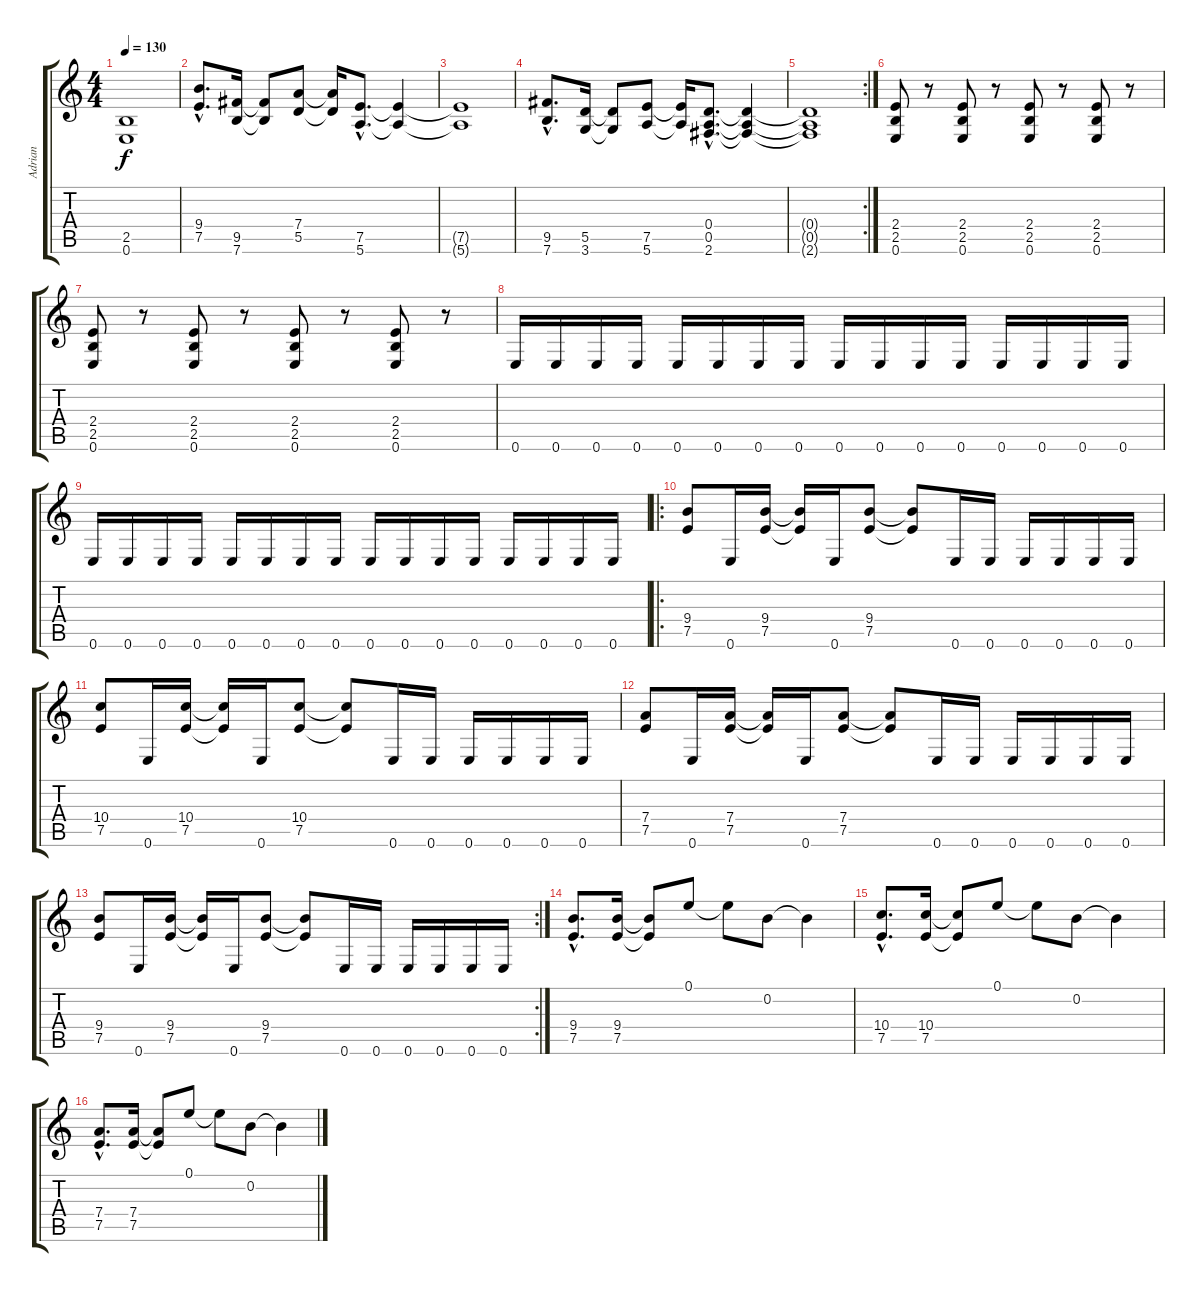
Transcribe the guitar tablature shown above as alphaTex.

\track ("Adrian" "Adrian") {instrument distortionguitar}
\staff {score tabs}
\tuning (E4 B3 G3 D3 A2 E2) {hide}
\ts (4 4)
\tempo 130
\clef g2
\ks c
(2.5{t} 0.6{t}).1{dy f} |
(9.4{hac} 7.5{hac}).8{d} (9.5 7.6).16 (9.5{t} 7.6{t}).8 (7.4 5.5).8 (7.4{t} 5.5{t}).16 (7.5{hac} 5.6{hac}).8{d} (7.5{t} 5.6{t}).4 |
(7.5{t} 5.6{t}).1 |
(9.5{hac} 7.6{hac}).8{d} (5.5 3.6).16 (5.5{t} 3.6{t}).8 (7.5 5.6).8 (7.5{t} 5.6{t}).16 (0.4{hac} 0.5{hac} 2.6{hac}).8{d} (0.4{t} 0.5{t} 2.6{t}).4 |
\rc 2
(0.4{t} 0.5{t} 2.6{t}).1 |
(2.4 2.5 0.6).8 r.8 (2.4 2.5 0.6).8 r.8 (2.4 2.5 0.6).8 r.8 (2.4 2.5 0.6).8 r.8 |
(2.4 2.5 0.6).8 r.8 (2.4 2.5 0.6).8 r.8 (2.4 2.5 0.6).8 r.8 (2.4 2.5 0.6).8 r.8 |
0.6.16 0.6.16 0.6.16 0.6.16 0.6.16 0.6.16 0.6.16 0.6.16 0.6.16 0.6.16 0.6.16 0.6.16 0.6.16 0.6.16 0.6.16 0.6.16 |
0.6.16 0.6.16 0.6.16 0.6.16 0.6.16 0.6.16 0.6.16 0.6.16 0.6.16 0.6.16 0.6.16 0.6.16 0.6.16 0.6.16 0.6.16 0.6.16 |
\ro
(9.4 7.5).8 0.6.16 (9.4 7.5).16 (9.4{t} 7.5{t}).16 0.6.16 (9.4 7.5).8 (9.4{t} 7.5{t}).8 0.6.16 0.6.16 0.6.16 0.6.16 0.6.16 0.6.16 |
(10.4 7.5).8 0.6.16 (10.4 7.5).16 (10.4{t} 7.5{t}).16 0.6.16 (10.4 7.5).8 (10.4{t} 7.5{t}).8 0.6.16 0.6.16 0.6.16 0.6.16 0.6.16 0.6.16 |
(7.4 7.5).8 0.6.16 (7.4 7.5).16 (7.4{t} 7.5{t}).16 0.6.16 (7.4 7.5).8 (7.4{t} 7.5{t}).8 0.6.16 0.6.16 0.6.16 0.6.16 0.6.16 0.6.16 |
\rc 2
(9.4 7.5).8 0.6.16 (9.4 7.5).16 (9.4{t} 7.5{t}).16 0.6.16 (9.4 7.5).8 (9.4{t} 7.5{t}).8 0.6.16 0.6.16 0.6.16 0.6.16 0.6.16 0.6.16 |
(9.4{hac} 7.5{hac}).8{d} (9.4 7.5).16 (9.4{t} 7.5{t}).8 0.1.8 0.1{t}.8 0.2.8 0.2{t}.4 |
(10.4{hac} 7.5{hac}).8{d} (10.4 7.5).16 (10.4{t} 7.5{t}).8 0.1.8 0.1{t}.8 0.2.8 0.2{t}.4 |
(7.4{hac} 7.5{hac}).8{d} (7.4 7.5).16 (7.4{t} 7.5{t}).8 0.1.8 0.1{t}.8 0.2.8 0.2{t}.4
